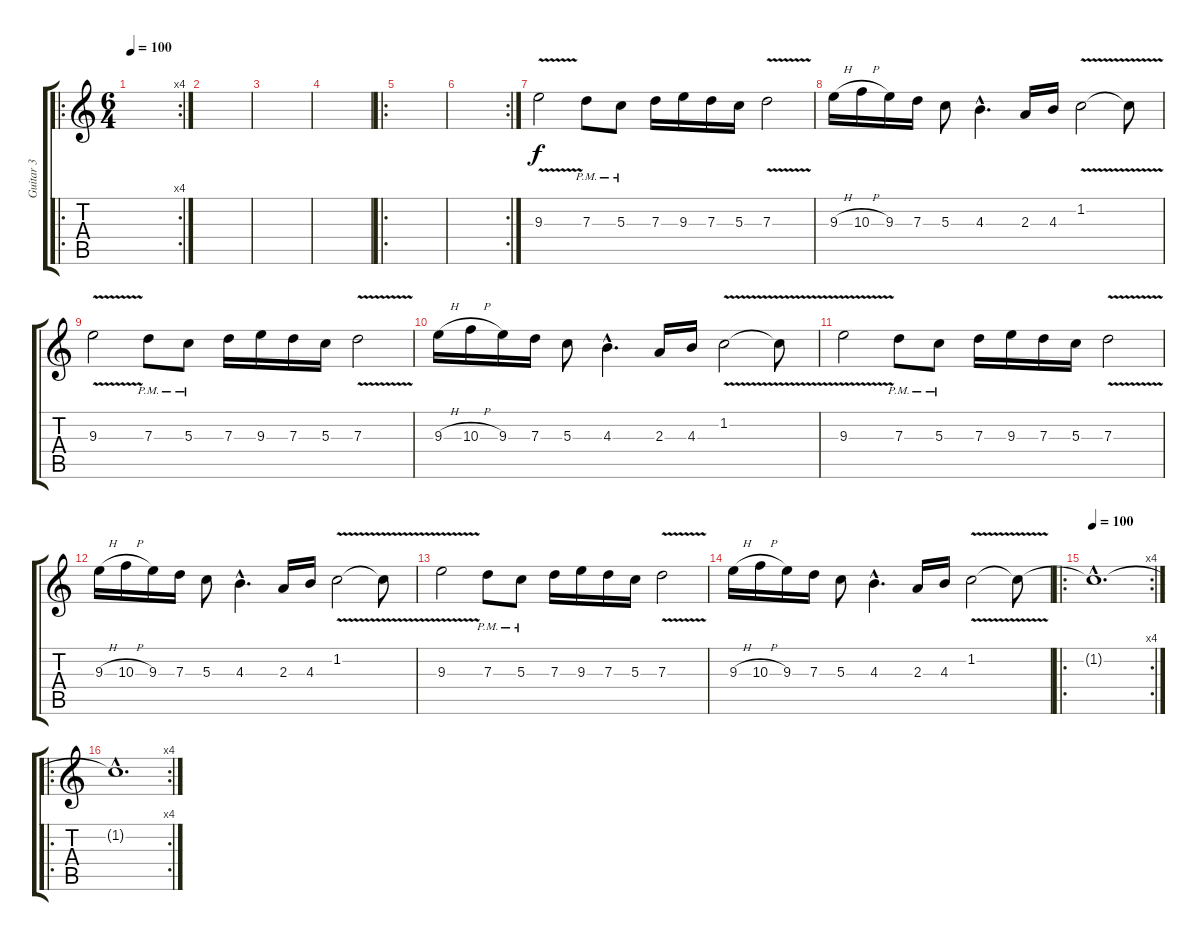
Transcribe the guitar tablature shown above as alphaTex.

\track ("Guitar 3" "Guitar 3") {instrument overdrivenguitar}
\staff {score tabs}
\tuning (E4 B3 G3 D3 A2 E2) {hide}
\ro
\rc 4
\ts (6 4)
\tempo 100
\clef g2
\ks c
|
|
|
|
\ro
|
\rc 2
|
9.3{v}.2{instrument overdrivenguitar} 7.3{pm}.8 5.3{pm}.8 7.3.16 9.3.16 7.3.16 5.3.16 7.3{v}.2 |
9.3{h}.16 10.3{h}.16 9.3.16 7.3.16 5.3.8 4.3{hac}.4{d} 2.3.16 4.3.16 1.2{v}.2 1.2{t}.8 |
9.3{v}.2 7.3{pm}.8 5.3{pm}.8 7.3.16 9.3.16 7.3.16 5.3.16 7.3{v}.2 |
9.3{h}.16 10.3{h}.16 9.3.16 7.3.16 5.3.8 4.3{hac}.4{d} 2.3.16 4.3.16 1.2{v}.2 1.2{t}.8 |
9.3{v}.2 7.3{pm}.8 5.3{pm}.8 7.3.16 9.3.16 7.3.16 5.3.16 7.3{v}.2 |
9.3{h}.16 10.3{h}.16 9.3.16 7.3.16 5.3.8 4.3{hac}.4{d} 2.3.16 4.3.16 1.2{v}.2 1.2{t}.8 |
9.3{v}.2 7.3{pm}.8 5.3{pm}.8 7.3.16 9.3.16 7.3.16 5.3.16 7.3{v}.2 |
9.3{h}.16 10.3{h}.16 9.3.16 7.3.16 5.3.8 4.3{hac}.4{d} 2.3.16 4.3.16 1.2{v}.2 1.2{t}.8 |
\ro
\rc 4
\tempo 100
1.2{hac t}.1{d volume 0} |
\ro
\rc 4
1.2{hac t}.1{d}
